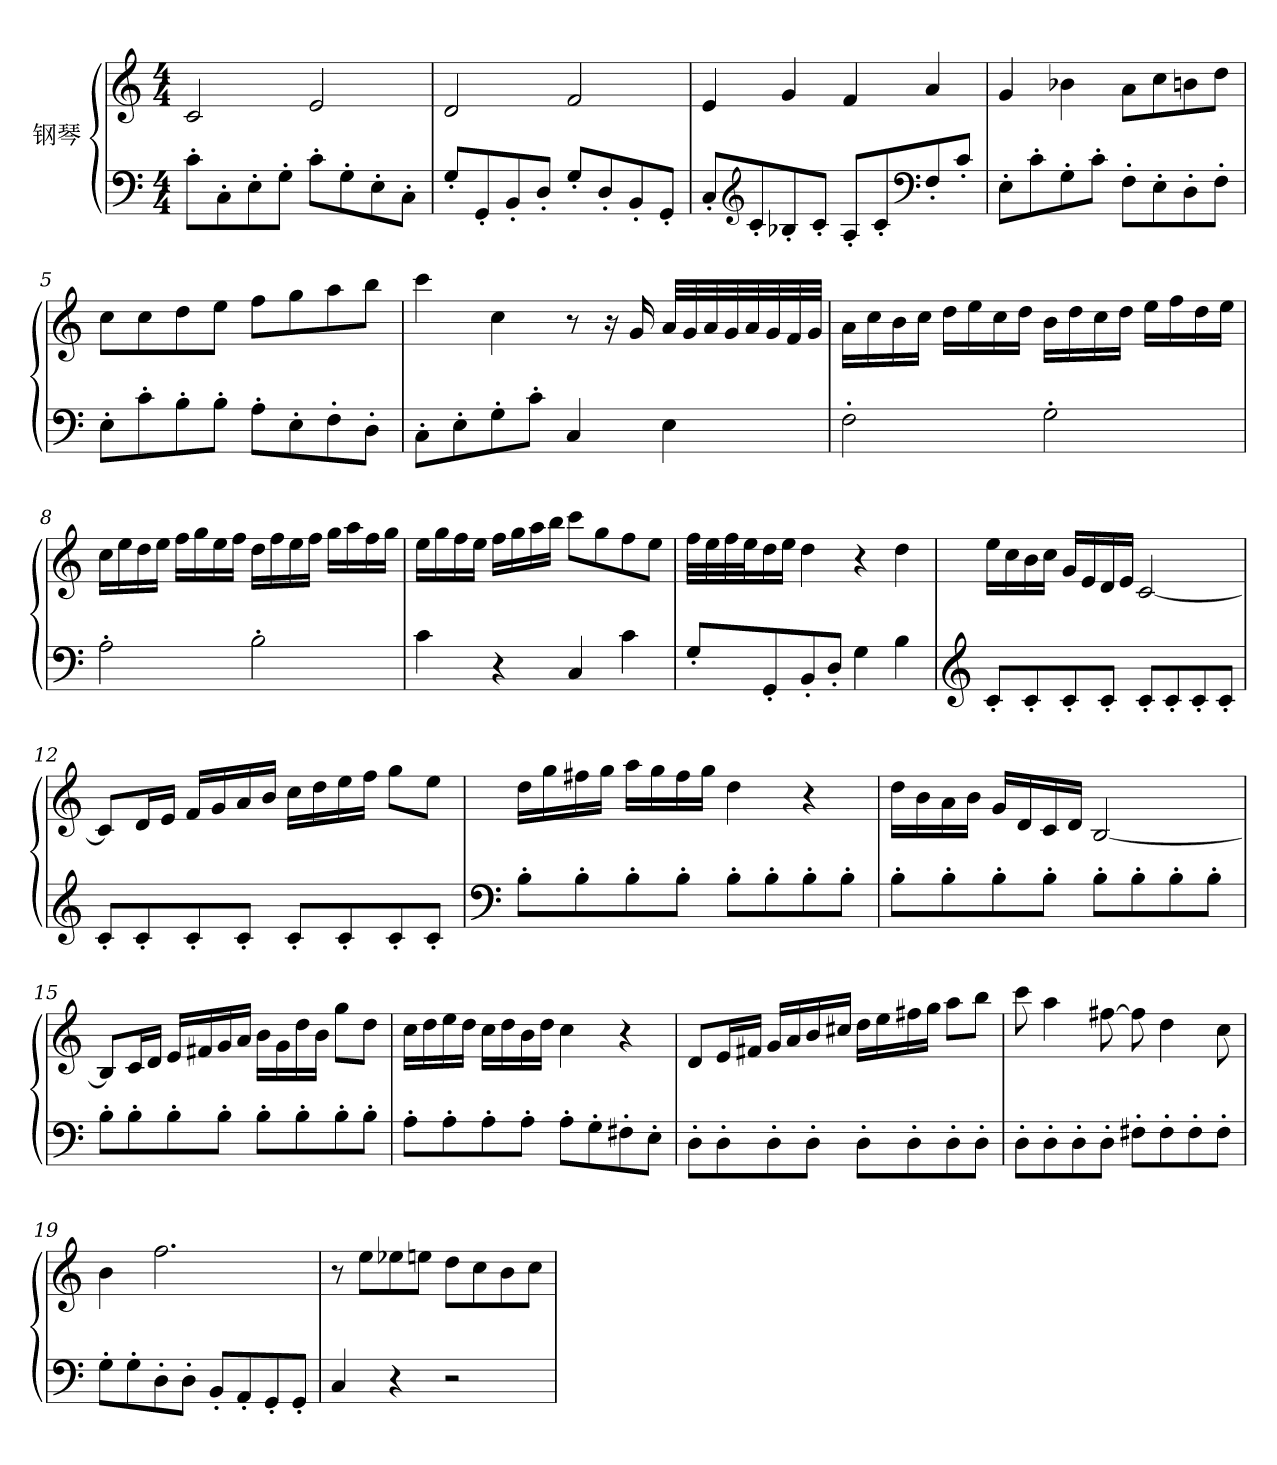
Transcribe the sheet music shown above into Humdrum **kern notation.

**kern	**kern
*part2	*part1
*staff2	*staff1
*I"钢琴	*I"钢琴
*clefF4	*clefG2
*k[]	*k[]
*M4/4	*M4/4
*MM126	*MM126
=1	=1
8c'\L	2c/
8C'\	.
8E'\	.
8G'\J	.
8c'\L	2e/
8G'\	.
8E'\	.
8C'\J	.
=2	=2
8G'/L	2d/
8GG'/	.
8BB'/	.
8D'/J	.
8G'/L	2f/
8D'/	.
8BB'/	.
8GG'/J	.
=3	=3
8C'/L	4e/
*clefG2	*
8c'/	.
8B-X'/	4g/
8c'/J	.
8A'/L	4f/
8c'/	.
*clefF4	*
8F'/	4a/
8c'/J	.
=4	=4
8E'\L	4g/
8c'\	.
8G'\	4b-X\
8c'\J	.
8F'\L	8a\L
8E'\	8cc\
8D'\	8bn\
8F'\J	8dd\J
!!LO:LB:g=z
=5	=5
8E'\L	8cc\L
8c'\	8cc\
8B'\	8dd\
8B'\J	8ee\J
8A'\L	8ff\L
8E'\	8gg\
8F'\	8aa\
8D'\J	8bb\J
=6	=6
8C'\L	4ccc\
8E'\	.
8G'\	4cc\
8c'\J	.
4C/	8r
.	16r
.	16g/
4E\	32a/LLL
.	32g/
.	32a/
.	32g/
.	32a/
.	32g/
.	32f/
.	32g/JJJ
=7	=7
2F'\	16a\LL
.	16cc\
.	16b\
.	16cc\JJ
.	16dd\LL
.	16ee\
.	16cc\
.	16dd\JJ
2G'\	16b\LL
.	16dd\
.	16cc\
.	16dd\JJ
.	16ee\LL
.	16ff\
.	16dd\
.	16ee\JJ
!!LO:LB:g=z
=8	=8
2A'\	16cc\LL
.	16ee\
.	16dd\
.	16ee\JJ
.	16ff\LL
.	16gg\
.	16ee\
.	16ff\JJ
2B'\	16dd\LL
.	16ff\
.	16ee\
.	16ff\JJ
.	16gg\LL
.	16aa\
.	16ff\
.	16gg\JJ
=9	=9
4c\	16ee\LL
.	16gg\
.	16ff\
.	16ee\JJ
4r	16ff\LL
.	16gg\
.	16aa\
.	16bb\JJ
4C/	8ccc\L
.	8gg\
4c\	8ff\
.	8ee\J
=10	=10
8G'/L	32ff\LLL
.	32ee\
.	32ff\
.	32ee\J
8GG'/	16dd\
.	16ee\JJ
8BB'/	4dd\
8D'/J	.
4G\	4r
4B\	4dd\
!!LO:LB:g=z
=11	=11
*clefG2	*
8c'/L	16ee\LL
.	16cc\
8c'/	16b\
.	16cc\JJ
8c'/	16g/LL
.	16e/
8c'/J	16d/
.	16e/JJ
8c'/L	[2c/
8c'/	.
8c'/	.
8c'/J	.
=12	=12
8c'/L	8c/L]
8c'/	16d/L
.	16e/JJ
8c'/	16f/LL
.	16g/
8c'/J	16a/
.	16b/JJ
8c'/L	16cc\LL
.	16dd\
8c'/	16ee\
.	16ff\JJ
8c'/	8gg\L
8c'/J	8ee\J
=13	=13
*clefF4	*
8B'\L	16dd\LL
.	16gg\
8B'\	16ff#X\
.	16gg\JJ
8B'\	16aa\LL
.	16gg\
8B'\J	16ff#\
.	16gg\JJ
8B'\L	4dd\
8B'\	.
8B'\	4r
8B'\J	.
!!LO:LB:g=z
=14	=14
8B'\L	16dd\LL
.	16b\
8B'\	16a\
.	16b\JJ
8B'\	16g/LL
.	16d/
8B'\J	16c/
.	16d/JJ
8B'\L	[2B/
8B'\	.
8B'\	.
8B'\J	.
=15	=15
8B'\L	8B/L]
8B'\	16c/L
.	16d/JJ
8B'\	16e/LL
.	16f#X/
8B'\J	16g/
.	16a/JJ
8B'\L	16b\LL
.	16g\
8B'\	16dd\
.	16b\JJ
8B'\	8gg\L
8B'\J	8dd\J
=16	=16
8A'\L	16cc\LL
.	16dd\
8A'\	16ee\
.	16dd\JJ
8A'\	16cc\LL
.	16dd\
8A'\J	16b\
.	16dd\JJ
8A'\L	4cc\
8G'\	.
8F#X'\	4r
8E'\J	.
!!LO:LB:g=z
=17	=17
8D'\L	8d/L
8D'\	16e/L
.	16f#X/JJ
8D'\	16g/LL
.	16a/
8D'\J	16b/
.	16cc#X/JJ
8D'\L	16dd\LL
.	16ee\
8D'\	16ff#X\
.	16gg\JJ
8D'\	8aa\L
8D'\J	8bb\J
=18	=18
8D'\L	8ccc\
8D'\	4aa\
8D'\	.
8D'\J	[8ff#X\
8F#X'\L	8ff#\]
8F#'\	4dd\
8F#'\	.
8F#'\J	8cc\
=19	=19
8G'\L	4b\
8G'\	.
8D'\	2.ff\
8D'\J	.
8BB'/L	.
8AA'/	.
8GG'/	.
8GG'/J	.
=20	=20
4C/	8r
.	8ee\L
4r	8ee-X\
.	8een\J
2r	8dd\L
.	8cc\
.	8b\
.	8cc\J
=	=
*-	*-
